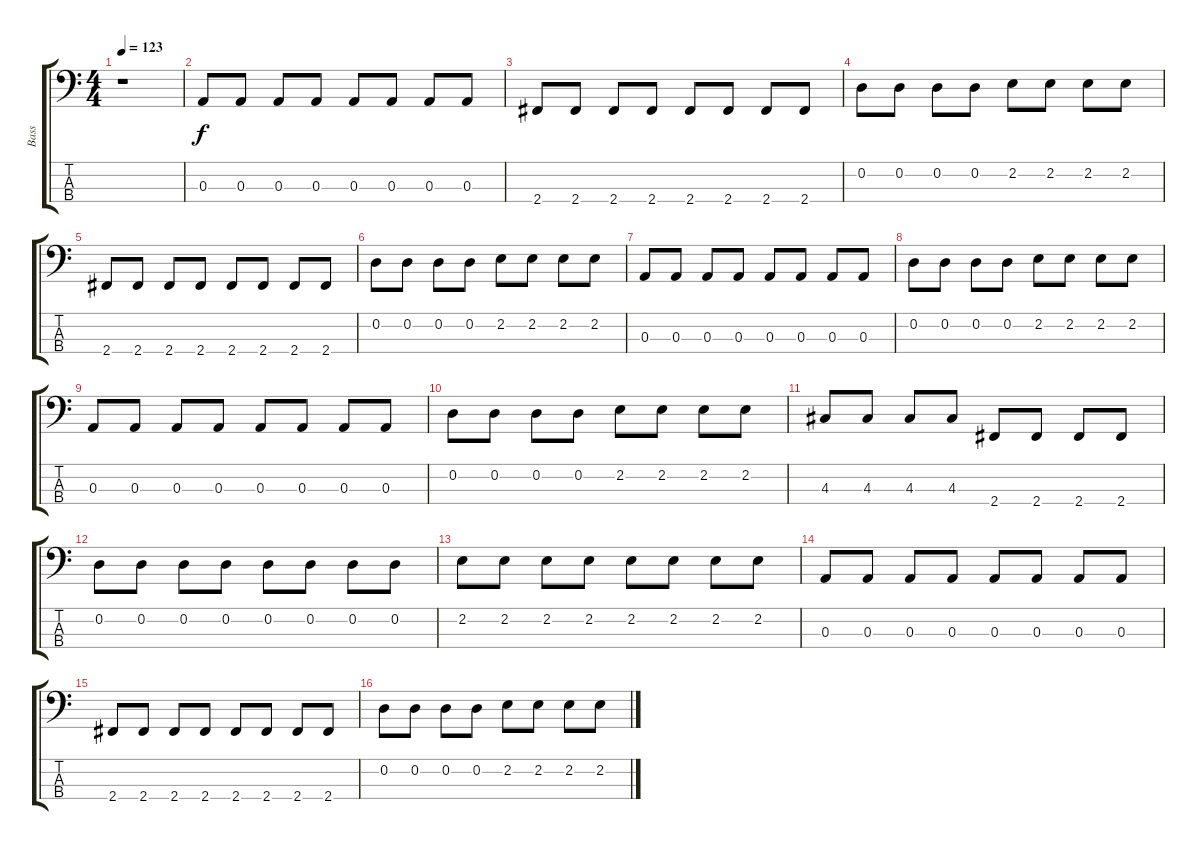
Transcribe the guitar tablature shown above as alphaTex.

\track ("Bass" "Bass") {instrument electricbasspick}
\staff {score tabs}
\tuning (G2 D2 A1 E1) {hide}
\ts (4 4)
\tempo 123
\clef f4
\ks c
r.1{dy f instrument electricbasspick} |
0.3.8 0.3.8 0.3.8 0.3.8 0.3.8 0.3.8 0.3.8 0.3.8 |
2.4.8 2.4.8 2.4.8 2.4.8 2.4.8 2.4.8 2.4.8 2.4.8 |
0.2.8 0.2.8 0.2.8 0.2.8 2.2.8 2.2.8 2.2.8 2.2.8 |
2.4.8 2.4.8 2.4.8 2.4.8 2.4.8 2.4.8 2.4.8 2.4.8 |
0.2.8 0.2.8 0.2.8 0.2.8 2.2.8 2.2.8 2.2.8 2.2.8 |
0.3.8 0.3.8 0.3.8 0.3.8 0.3.8 0.3.8 0.3.8 0.3.8 |
0.2.8 0.2.8 0.2.8 0.2.8 2.2.8 2.2.8 2.2.8 2.2.8 |
0.3.8 0.3.8 0.3.8 0.3.8 0.3.8 0.3.8 0.3.8 0.3.8 |
0.2.8 0.2.8 0.2.8 0.2.8 2.2.8 2.2.8 2.2.8 2.2.8 |
4.3.8 4.3.8 4.3.8 4.3.8 2.4.8 2.4.8 2.4.8 2.4.8 |
0.2.8 0.2.8 0.2.8 0.2.8 0.2.8 0.2.8 0.2.8 0.2.8 |
2.2.8 2.2.8 2.2.8 2.2.8 2.2.8 2.2.8 2.2.8 2.2.8 |
0.3.8 0.3.8 0.3.8 0.3.8 0.3.8 0.3.8 0.3.8 0.3.8 |
2.4.8 2.4.8 2.4.8 2.4.8 2.4.8 2.4.8 2.4.8 2.4.8 |
0.2.8 0.2.8 0.2.8 0.2.8 2.2.8 2.2.8 2.2.8 2.2.8
